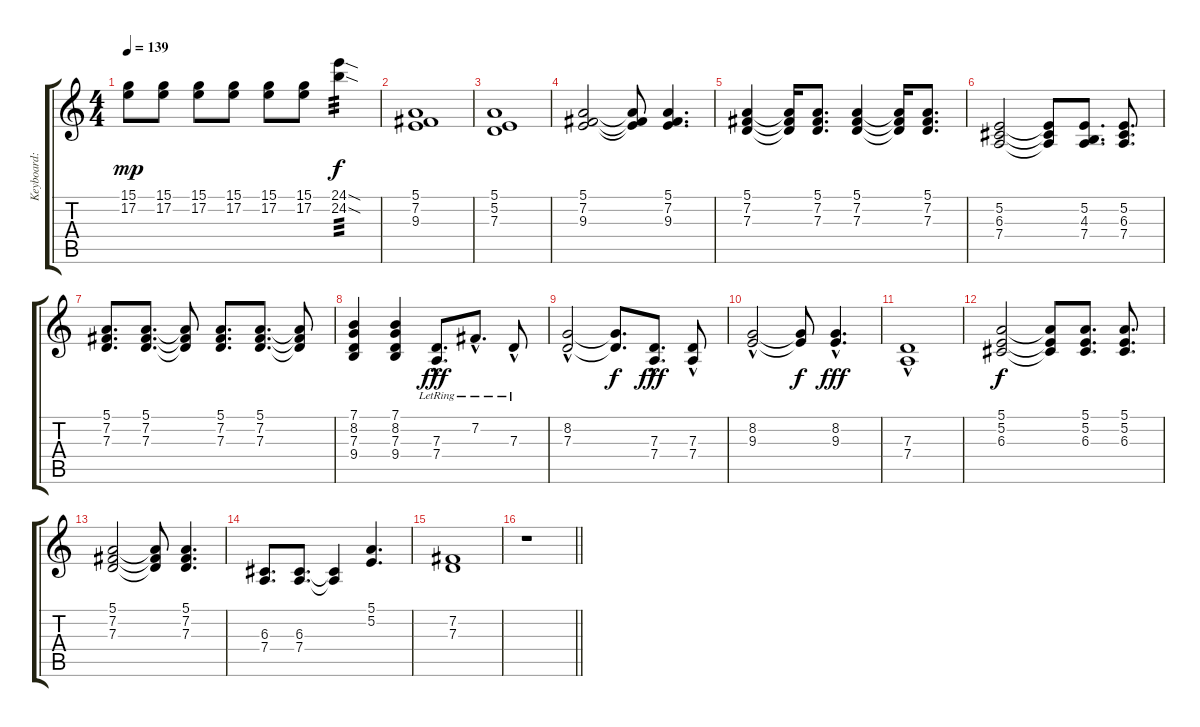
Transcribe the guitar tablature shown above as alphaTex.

\track ("Keyboard: Tsugumi Kotobuki" "Keyboard: ") {instrument electricgrandpiano}
\staff {score tabs}
\tuning (E4 B3 G3 D3 A2 E2) {hide}
\ts (4 4)
\tempo 139
\clef g2
\ks c
(15.1 17.2).8{dy mp} (15.1 17.2).8 (15.1 17.2).8 (15.1 17.2).8 (15.1 17.2).8 (15.1 17.2).8 (24.1{sod} 24.2{sod}).4{tp 3 dy f} |
(5.1 7.2 9.3).1 |
(5.1 5.2 7.3).1 |
(5.1 7.2 9.3).2 (5.1{t} 7.2{t} 9.3{t}).8 (5.1 7.2 9.3).4{d} |
(5.1 7.2 7.3).4 (5.1{t} 7.2{t} 7.3{t}).16 (5.1 7.2 7.3).8{d} (5.1 7.2 7.3).4 (5.1{t} 7.2{t} 7.3{t}).16 (5.1 7.2 7.3).8{d} |
(5.2 6.3 7.4).2 (5.2{t} 6.3{t} 7.4{t}).8 (5.2 4.3 7.4).8{d} (5.2 6.3 7.4).8{d} |
(5.1 7.2 7.3).8{d} (5.1 7.2 7.3).8{d} (5.1{t} 7.2{t} 7.3{t}).8 (5.1 7.2 7.3).8{d} (5.1 7.2 7.3).8{d} (5.1{t} 7.2{t} 7.3{t}).8 |
(7.1 8.2 7.3 9.4).4 (7.1 8.2 7.3 9.4).4 (7.3{hac lr} 7.4{lr}).8{d dy fff} 7.2{hac lr}.8{d} 7.3{hac lr}.8 |
(8.2{hac} 7.3).2 (8.2{t} 7.3{t}).8{d dy f} (7.3{hac} 7.4).8{d dy fff} (7.3{hac} 7.4).8 |
(8.2 9.3{hac}).2 (8.2{t} 9.3{t}).8{dy f} (8.2 9.3{hac}).4{d dy fff} |
(7.3{hac} 7.4).1 |
(5.1 5.2 6.3).2{dy f} (5.1{t} 5.2{t} 6.3{t}).8 (5.1 5.2 6.3).8{d} (5.1 5.2 6.3).8{d} |
(5.1 7.2 7.3).2 (5.1{t} 7.2{t} 7.3{t}).8 (5.1 7.2 7.3).4{d} |
(6.3 7.4).8{d} (6.3 7.4).8{d} (6.3{t} 7.4{t}).4 (5.1 5.2).4{d} |
(7.2 7.3).1 |
\barLineRight lightlight
r.1
